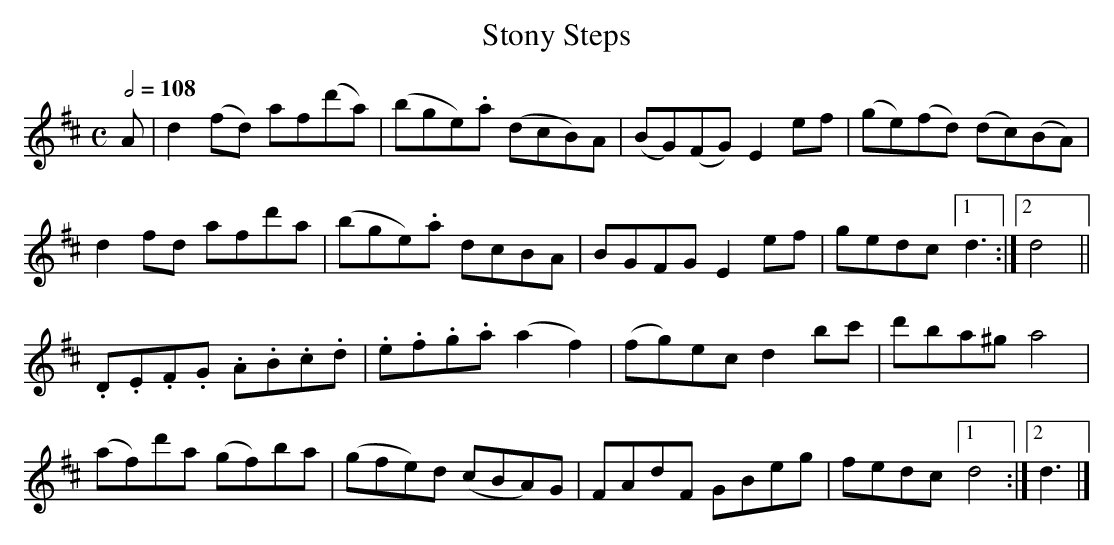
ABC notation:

X:1
T:Stony Steps
M:C
L:1/8
Q:1/2=108
K:D
A|d2(fd)   af(d'a)|(bge).a  (dcB)A|(BG)(FG) E2ef |(ge)(fd) (dc)(BA)|
  d2 fd    afd'a  |(bge).a   dcBA | BGFG    E2ef | gedc  [1 d3    :|\
                                                         [2 d4    ||
 .D.E.F.G .A.B.c.d|.e.f.g.a (a2f2)|(fg)ec   d2bc'| d'ba^g   a4     |
 (af)d'a  (gf)ba  |(gfe)d   (cBA)G| FAdF    GBeg | fedc  [1 d4    :|\
                                                         [2 d3    |]
